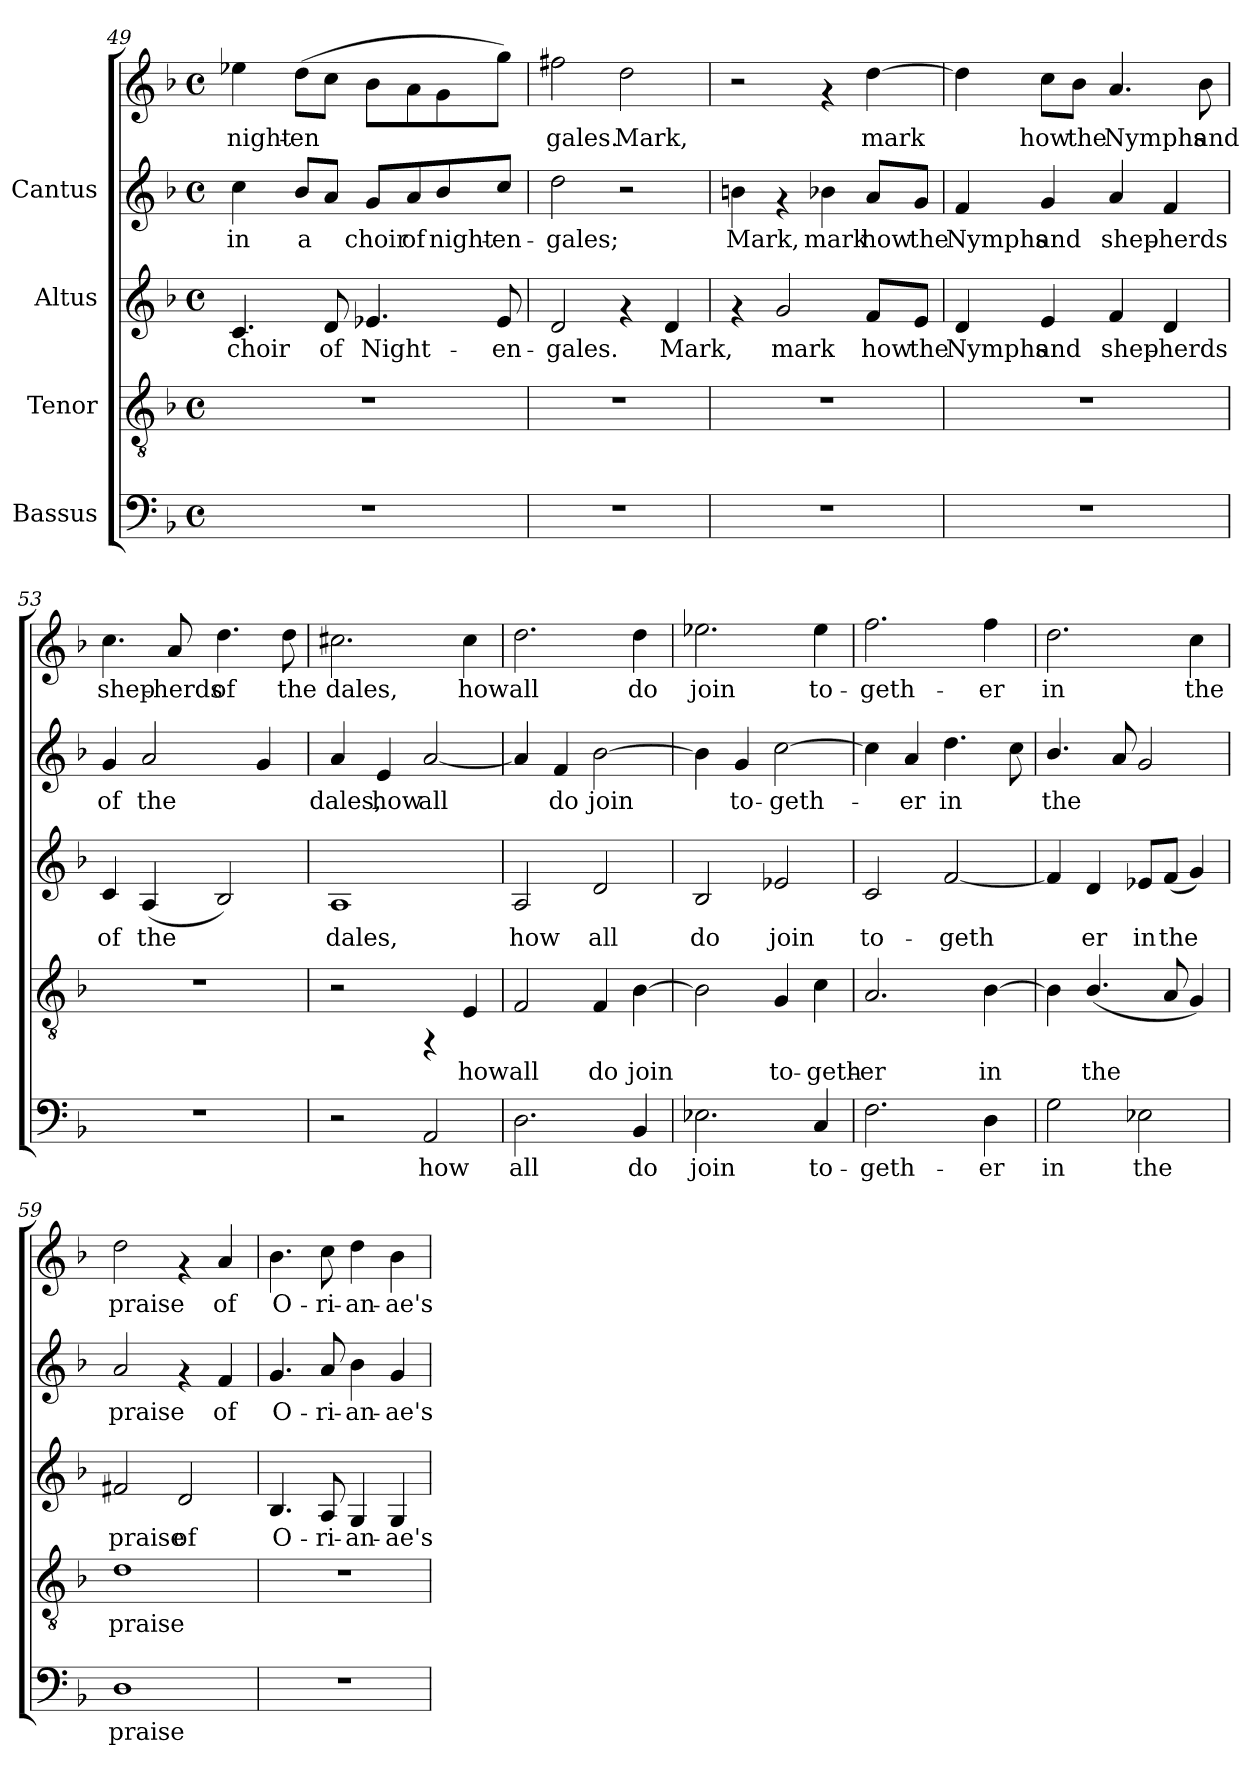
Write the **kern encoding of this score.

**kern	**text	**kern	**text	**kern	**text	**kern	**text	**kern	**text
*part4	*part4	*part3	*part3	*part2	*part2	*part1	*part1	*part1	*part1
*staff5	*staff5	*staff4	*staff4	*staff3	*staff3	*staff2	*staff2	*staff1	*staff1
*I"Bassus	*	*I"Tenor	*	*I"Altus	*	*I"Cantus	*	*	*
*clefF4	*	*clefGv2	*	*clefG2	*	*clefG2	*	*clefG2	*
*k[b-]	*	*k[b-]	*	*k[b-]	*	*k[b-]	*	*k[b-]	*
*F:	*	*F:	*	*F:	*	*F:	*	*F:	*
*M4/4	*	*M4/4	*	*M4/4	*	*M4/4	*	*M4/4	*
*met(c)	*	*met(c)	*	*met(c)	*	*met(c)	*	*met(c)	*
=49	=49	=49	=49	=49	=49	=49	=49	=49	=49
!	!	!	!	!	!LO:LY:b:cj	!	!LO:LY:b:cj	!	!LO:LY:b:cj
1r	.	1r	.	4.c/	choir	4cc\	-in	4ee-X\	night-
!	!	!	!	!	!	!	!LO:LY:b:cj	!	!LO:LY:b:cj
.	.	.	.	.	.	8b-/L	a	(>8dd\L	-en-
!	!	!	!	!	!LO:LY:b:cj	!	!LO:LY:b:cj	!	!LO:LY:b:cj
.	.	.	.	8d/	of	8a/J	.	8cc\J	--
!	!	!	!	!	!LO:LY:b:cj	!	!LO:LY:b:cj	!	!LO:LY:b:cj
.	.	.	.	4.e-X/	Night-	8g/L	choir	8b-\L	--
!	!	!	!	!	!	!	!LO:LY:b:cj	!	!LO:LY:b:cj
.	.	.	.	.	.	8a/	of	8a\	--
!	!	!	!	!	!	!	!LO:LY:b:cj	!	!LO:LY:b:cj
.	.	.	.	.	.	8b-/	night-	8g\	--
!	!	!	!	!	!LO:LY:b:cj	!	!LO:LY:b:cj	!	!LO:LY:b:cj
.	.	.	.	8e-/	-en-	8cc/J	-en-	8gg\J)	--
!!LO:LB:g=z
=50	=50	=50	=50	=50	=50	=50	=50	=50	=50
!	!	!	!	!	!LO:LY:b:cj	!	!LO:LY:b:cj	!	!LO:LY:b:cj
1r	.	1r	.	2d/	-gales.	2dd\	gales;	2ff#X\	-gales.
!	!	!	!	!	!	!	!	!	!LO:LY:b:cj
.	.	.	.	4rf	.	2r	.	2dd\	Mark,
!	!	!	!	!	!LO:LY:b:cj	!	!	!	!
.	.	.	.	4d/	Mark,	.	.	.	.
=51	=51	=51	=51	=51	=51	=51	=51	=51	=51
!	!	!	!	!	!	!	!LO:LY:b:cj	!	!
1r	.	1r	.	4rf	.	4bn\	Mark,	2r	.
!	!	!	!	!	!LO:LY:b:cj	!	!	!	!
.	.	.	.	2g/	mark	4rf	.	.	.
!	!	!	!	!	!	!	!LO:LY:b:cj	!	!
.	.	.	.	.	.	4b-X\	mark	4rf	.
!	!	!	!	!	!LO:LY:b:cj	!	!LO:LY:b:cj	!	!LO:LY:b:cj
.	.	.	.	8f/L	how	8a/L	how	[>4dd\	mark
!	!	!	!	!	!LO:LY:b:cj	!	!LO:LY:b:cj	!	!
.	.	.	.	8e/J	the	8g/J	the	.	.
=52	=52	=52	=52	=52	=52	=52	=52	=52	=52
!	!	!	!	!	!LO:LY:b:cj	!	!LO:LY:b:cj	!	!LO:LY:b:cj
1r	.	1r	.	4d/	Nymphs	4f/	Nymphs	4dd\]	.
!	!	!	!	!	!LO:LY:b:cj	!	!LO:LY:b:cj	!	!LO:LY:b:cj
.	.	.	.	4e/	and	4g/	and	8cc\L	how
!	!	!	!	!	!	!	!	!	!LO:LY:b:cj
.	.	.	.	.	.	.	.	8b-\J	the
!	!	!	!	!	!LO:LY:b:cj	!	!LO:LY:b:cj	!	!LO:LY:b:cj
.	.	.	.	4f/	shep-	4a/	shep-	4.a/	Nymphs
!	!	!	!	!	!LO:LY:b:cj	!	!LO:LY:b:cj	!	!
.	.	.	.	4d/	-herds	4f/	-herds	.	.
!	!	!	!	!	!	!	!	!	!LO:LY:b:cj
.	.	.	.	.	.	.	.	8b-\	and
=53	=53	=53	=53	=53	=53	=53	=53	=53	=53
!	!	!	!	!	!LO:LY:b:cj	!	!LO:LY:b:cj	!	!LO:LY:b:cj
1r	.	1r	.	4c/	of	4g/	of	4.cc\	shep-
!	!	!	!	!	!LO:LY:b:cj	!	!LO:LY:b:cj	!	!
.	.	.	.	(<4A/	the	2a/	the	.	.
!	!	!	!	!	!	!	!	!	!LO:LY:b:cj
.	.	.	.	.	.	.	.	8a/	-herds
!	!	!	!	!	!LO:LY:b:cj	!	!	!	!LO:LY:b:cj
.	.	.	.	2B-/)	.	.	.	4.dd\	of
!	!	!	!	!	!	!	!LO:LY:b:cj	!	!
.	.	.	.	.	.	4g/	.	.	.
!	!	!	!	!	!	!	!	!	!LO:LY:b:cj
.	.	.	.	.	.	.	.	8dd\	the
!!LO:PB:g=z
=54	=54	=54	=54	=54	=54	=54	=54	=54	=54
!	!	!	!	!	!LO:LY:b:cj	!	!LO:LY:b:cj	!	!LO:LY:b:cj
2r	.	2r	.	1A	dales,	4a/	dales,	2.cc#X\	dales,
!	!	!	!	!	!	!	!LO:LY:b:cj	!	!
.	.	.	.	.	.	4e/	how	.	.
!	!LO:LY:b:cj	!	!	!	!	!	!LO:LY:b:cj	!	!
2AA/	how	4rFF	.	.	.	[<2a/	all	.	.
!	!	!	!LO:LY:b:cj	!	!	!	!	!	!LO:LY:b:cj
.	.	4E/	how	.	.	.	.	4cc#\	how
=55	=55	=55	=55	=55	=55	=55	=55	=55	=55
!	!LO:LY:b:cj	!	!LO:LY:b:cj	!	!LO:LY:b:cj	!	!LO:LY:b:cj	!	!LO:LY:b:cj
2.D\	all	2F/	all	2A/	how	4a/]	.	2.dd\	all
!	!	!	!	!	!	!	!LO:LY:b:cj	!	!
.	.	.	.	.	.	4f/	do	.	.
!	!	!	!LO:LY:b:cj	!	!LO:LY:b:cj	!	!LO:LY:b:cj	!	!
.	.	4F/	do	2d/	all	[>2b-\	join	.	.
!	!LO:LY:b:cj	!	!LO:LY:b:cj	!	!	!	!	!	!LO:LY:b:cj
4BB-/	do	[>4B-\	join	.	.	.	.	4dd\	do
=56	=56	=56	=56	=56	=56	=56	=56	=56	=56
!	!LO:LY:b:cj	!	!LO:LY:b:cj	!	!LO:LY:b:cj	!	!LO:LY:b:cj	!	!LO:LY:b:cj
2.E-X\	join	2B-\]	.	2B-/	do	4b-\]	-	2.ee-X\	join
!	!	!	!	!	!	!	!LO:LY:b:cj	!	!
.	.	.	.	.	.	4g/	to-	.	.
!	!	!	!LO:LY:b:cj	!	!LO:LY:b:cj	!	!LO:LY:b:cj	!	!
.	.	4G/	to-	2e-X/	join	[>2cc\	-geth-	.	.
!	!LO:LY:b:cj	!	!LO:LY:b:cj	!	!	!	!	!	!LO:LY:b:cj
4C/	to-	4c\	-geth-	.	.	.	.	4ee-\	to-
=57	=57	=57	=57	=57	=57	=57	=57	=57	=57
!	!LO:LY:b:cj	!	!LO:LY:b:cj	!	!LO:LY:b:cj	!	!LO:LY:b:cj	!	!LO:LY:b:cj
2.F\	-geth-	2.A/	-er	2c/	to-	4cc\]	.	2.ff\	-geth-
!	!	!	!	!	!	!	!LO:LY:b:cj	!	!
.	.	.	.	.	.	4a/	er	.	.
!	!	!	!	!	!LO:LY:b:cj	!	!LO:LY:b:cj	!	!
.	.	.	.	[<2f/	-geth-	4.dd\	in	.	.
!	!LO:LY:b:cj	!	!LO:LY:b:cj	!	!	!	!	!	!LO:LY:b:cj
4D\	-er	[>4B-\	in	.	.	.	.	4ff\	-er
!	!	!	!	!	!	!	!LO:LY:b:cj	!	!
.	.	.	.	.	.	8cc\	.	.	.
=58	=58	=58	=58	=58	=58	=58	=58	=58	=58
!	!LO:LY:b:cj	!	!LO:LY:b:cj	!	!LO:LY:b:cj	!	!LO:LY:b:cj	!	!LO:LY:b:cj
2G\	in	4B-\]	.	4f/]	-	4.b-/	the	2.dd\	in
!	!	!	!LO:LY:b:cj	!	!LO:LY:b:cj	!	!	!	!
.	.	(<4.B-/	the	4d/	er	.	.	.	.
!	!	!	!	!	!	!	!LO:LY:b:cj	!	!
.	.	.	.	.	.	8a/	.	.	.
!	!LO:LY:b:cj	!	!	!	!LO:LY:b:cj	!	!LO:LY:b:cj	!	!
2E-X\	the	.	.	8e-X/L	in	2g/	.	.	.
!	!	!	!LO:LY:b:cj	!	!LO:LY:b:cj	!	!	!	!
.	.	8A/	.	(<8f/J	the	.	.	.	.
!	!	!	!LO:LY:b:cj	!	!LO:LY:b:cj	!	!	!	!LO:LY:b:cj
.	.	4G/)	.	4g/)	.	.	.	4cc\	the
!!LO:LB:g=z
=59	=59	=59	=59	=59	=59	=59	=59	=59	=59
!	!LO:LY:b:cj	!	!LO:LY:b:cj	!	!LO:LY:b:cj	!	!LO:LY:b:cj	!	!LO:LY:b:cj
1D	praise	1d	praise	2f#X/	praise	2a/	praise	2dd\	praise
!	!	!	!	!	!LO:LY:b:cj	!	!	!	!
.	.	.	.	2d/	of	4rf	.	4rf	.
!	!	!	!	!	!	!	!LO:LY:b:cj	!	!LO:LY:b:cj
.	.	.	.	.	.	4f/	of	4a/	of
=60	=60	=60	=60	=60	=60	=60	=60	=60	=60
!	!	!	!	!	!LO:LY:b:cj	!	!LO:LY:b:cj	!	!LO:LY:b:cj
1r	.	1r	.	4.B-/	O-	4.g/	O-	4.b-\	O-
!	!	!	!	!	!LO:LY:b:cj	!	!LO:LY:b:cj	!	!LO:LY:b:cj
.	.	.	.	8A/	-ri-	8a/	-ri-	8cc\	-ri-
!	!	!	!	!	!LO:LY:b:cj	!	!LO:LY:b:cj	!	!LO:LY:b:cj
.	.	.	.	4G/	-an-	4b-\	-an-	4dd\	-an-
!	!	!	!	!	!LO:LY:b:cj	!	!LO:LY:b:cj	!	!LO:LY:b:cj
.	.	.	.	4G/	-ae's	4g/	-ae's	4b-\	-ae's
=	=	=	=	=	=	=	=	=	=
*-	*-	*-	*-	*-	*-	*-	*-	*-	*-
